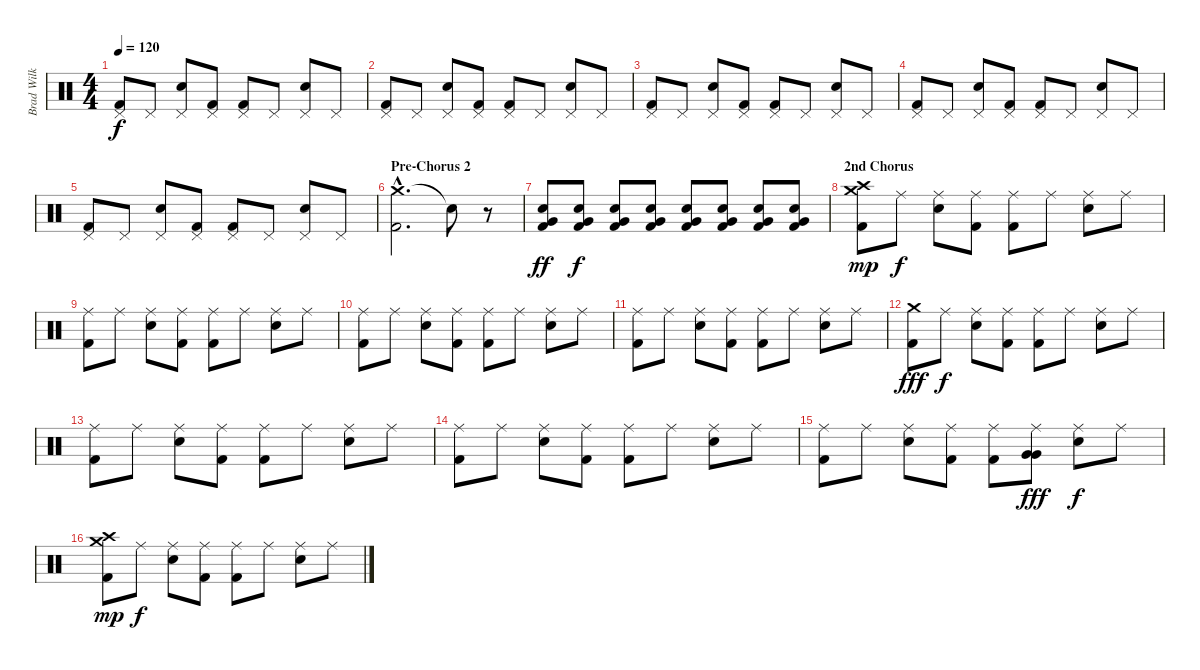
\track ("Brad Wilk" "Brad Wilk") {instrument percussion}
\staff {score}
\articulation defaults
\ts (4 4)
\tempo 120
\clef neutral
\ks c
("Pedal Hi-Hat (hit)" "Kick (hit) 2").8{dy f} "Pedal Hi-Hat (hit)".8 ("Pedal Hi-Hat (hit)" "Electric Snare (hit)").8 ("Pedal Hi-Hat (hit)" "Kick (hit) 2").8 ("Pedal Hi-Hat (hit)" "Kick (hit) 2").8 "Pedal Hi-Hat (hit)".8 ("Pedal Hi-Hat (hit)" "Electric Snare (hit)").8 "Pedal Hi-Hat (hit)".8 |
("Pedal Hi-Hat (hit)" "Kick (hit) 2").8 "Pedal Hi-Hat (hit)".8 ("Pedal Hi-Hat (hit)" "Electric Snare (hit)").8 ("Pedal Hi-Hat (hit)" "Kick (hit) 2").8 ("Pedal Hi-Hat (hit)" "Kick (hit) 2").8 "Pedal Hi-Hat (hit)".8 ("Pedal Hi-Hat (hit)" "Electric Snare (hit)").8 "Pedal Hi-Hat (hit)".8 |
("Pedal Hi-Hat (hit)" "Kick (hit) 2").8 "Pedal Hi-Hat (hit)".8 ("Pedal Hi-Hat (hit)" "Electric Snare (hit)").8 ("Pedal Hi-Hat (hit)" "Kick (hit) 2").8 ("Pedal Hi-Hat (hit)" "Kick (hit) 2").8 "Pedal Hi-Hat (hit)".8 ("Pedal Hi-Hat (hit)" "Electric Snare (hit)").8 "Pedal Hi-Hat (hit)".8 |
("Pedal Hi-Hat (hit)" "Kick (hit) 2").8 "Pedal Hi-Hat (hit)".8 ("Pedal Hi-Hat (hit)" "Electric Snare (hit)").8 ("Pedal Hi-Hat (hit)" "Kick (hit) 2").8 ("Pedal Hi-Hat (hit)" "Kick (hit) 2").8 "Pedal Hi-Hat (hit)".8 ("Pedal Hi-Hat (hit)" "Electric Snare (hit)").8 "Pedal Hi-Hat (hit)".8 |
("Pedal Hi-Hat (hit)" "Kick (hit) 2").8 "Pedal Hi-Hat (hit)".8 ("Pedal Hi-Hat (hit)" "Electric Snare (hit)").8 ("Pedal Hi-Hat (hit)" "Kick (hit) 2").8 ("Pedal Hi-Hat (hit)" "Kick (hit) 2").8 "Pedal Hi-Hat (hit)".8 ("Pedal Hi-Hat (hit)" "Electric Snare (hit)").8 "Pedal Hi-Hat (hit)".8 |
\section ("" "Pre-Chorus 2")
("Crash medium (hit)"{hac} "Kick (hit) 2"{hac}).2{d} "Snare (hit)"{t}.8 r.8{volume 0} |
("Electric Snare (hit)" "Very Low Tom (hit)" "Kick (hit) 2").8{dy ff volume 16} ("Electric Snare (hit)" "Very Low Tom (hit)" "Kick (hit) 2").8{dy f} ("Electric Snare (hit)" "Very Low Tom (hit)" "Kick (hit) 2").8 ("Electric Snare (hit)" "Very Low Tom (hit)" "Kick (hit) 2").8 ("Electric Snare (hit)" "Very Low Tom (hit)" "Kick (hit) 2").8 ("Electric Snare (hit)" "Very Low Tom (hit)" "Kick (hit) 2").8 ("Electric Snare (hit)" "Very Low Tom (hit)" "Kick (hit) 2").8 ("Electric Snare (hit)" "Very Low Tom (hit)" "Kick (hit) 2").8 |
\section ("" "2nd Chorus")
("Crash medium (hit)" "Crash high (hit)" "Kick (hit) 2").8{dy mp} "Ride (middle)".8{dy f} ("Ride (middle)" "Electric Snare (hit)").8 ("Ride (middle)" "Kick (hit) 2").8 ("Ride (middle)" "Kick (hit) 2").8 "Ride (middle)".8 ("Ride (middle)" "Electric Snare (hit)").8 "Ride (middle)".8 |
("Ride (middle)" "Kick (hit) 2").8 "Ride (middle)".8 ("Ride (middle)" "Electric Snare (hit)").8 ("Ride (middle)" "Kick (hit) 2").8 ("Ride (middle)" "Kick (hit) 2").8 "Ride (middle)".8 ("Ride (middle)" "Electric Snare (hit)").8 "Ride (middle)".8 |
("Ride (middle)" "Kick (hit) 2").8 "Ride (middle)".8 ("Ride (middle)" "Electric Snare (hit)").8 ("Ride (middle)" "Kick (hit) 2").8 ("Ride (middle)" "Kick (hit) 2").8 "Ride (middle)".8 ("Ride (middle)" "Electric Snare (hit)").8 "Ride (middle)".8 |
("Ride (middle)" "Kick (hit) 2").8 "Ride (middle)".8 ("Ride (middle)" "Electric Snare (hit)").8 ("Ride (middle)" "Kick (hit) 2").8 ("Ride (middle)" "Kick (hit) 2").8 "Ride (middle)".8 ("Ride (middle)" "Electric Snare (hit)").8 "Ride (middle)".8 |
("Crash medium (hit)" "Kick (hit) 2").8{dy fff} "Ride (middle)".8{dy f} ("Ride (middle)" "Electric Snare (hit)").8 ("Ride (middle)" "Kick (hit) 2").8 ("Ride (middle)" "Kick (hit) 2").8 "Ride (middle)".8 ("Ride (middle)" "Electric Snare (hit)").8 "Ride (middle)".8 |
("Ride (middle)" "Kick (hit) 2").8 "Ride (middle)".8 ("Ride (middle)" "Electric Snare (hit)").8 ("Ride (middle)" "Kick (hit) 2").8 ("Ride (middle)" "Kick (hit) 2").8 "Ride (middle)".8 ("Ride (middle)" "Electric Snare (hit)").8 "Ride (middle)".8 |
("Ride (middle)" "Kick (hit) 2").8 "Ride (middle)".8 ("Ride (middle)" "Electric Snare (hit)").8 ("Ride (middle)" "Kick (hit) 2").8 ("Ride (middle)" "Kick (hit) 2").8 "Ride (middle)".8 ("Ride (middle)" "Electric Snare (hit)").8 "Ride (middle)".8 |
("Ride (middle)" "Kick (hit) 2").8 "Ride (middle)".8 ("Ride (middle)" "Electric Snare (hit)").8 ("Ride (middle)" "Kick (hit) 2").8 ("Ride (middle)" "Kick (hit) 2").8 ("Ride (middle)" "Very Low Tom (hit)" "Very Low Tom (hit)").8{dy fff} ("Ride (middle)" "Electric Snare (hit)").8{dy f} "Ride (middle)".8 |
("Crash medium (hit)" "Crash high (hit)" "Kick (hit) 2").8{dy mp} "Ride (middle)".8{dy f} ("Ride (middle)" "Electric Snare (hit)").8 ("Ride (middle)" "Kick (hit) 2").8 ("Ride (middle)" "Kick (hit) 2").8 "Ride (middle)".8 ("Ride (middle)" "Electric Snare (hit)").8 "Ride (middle)".8
